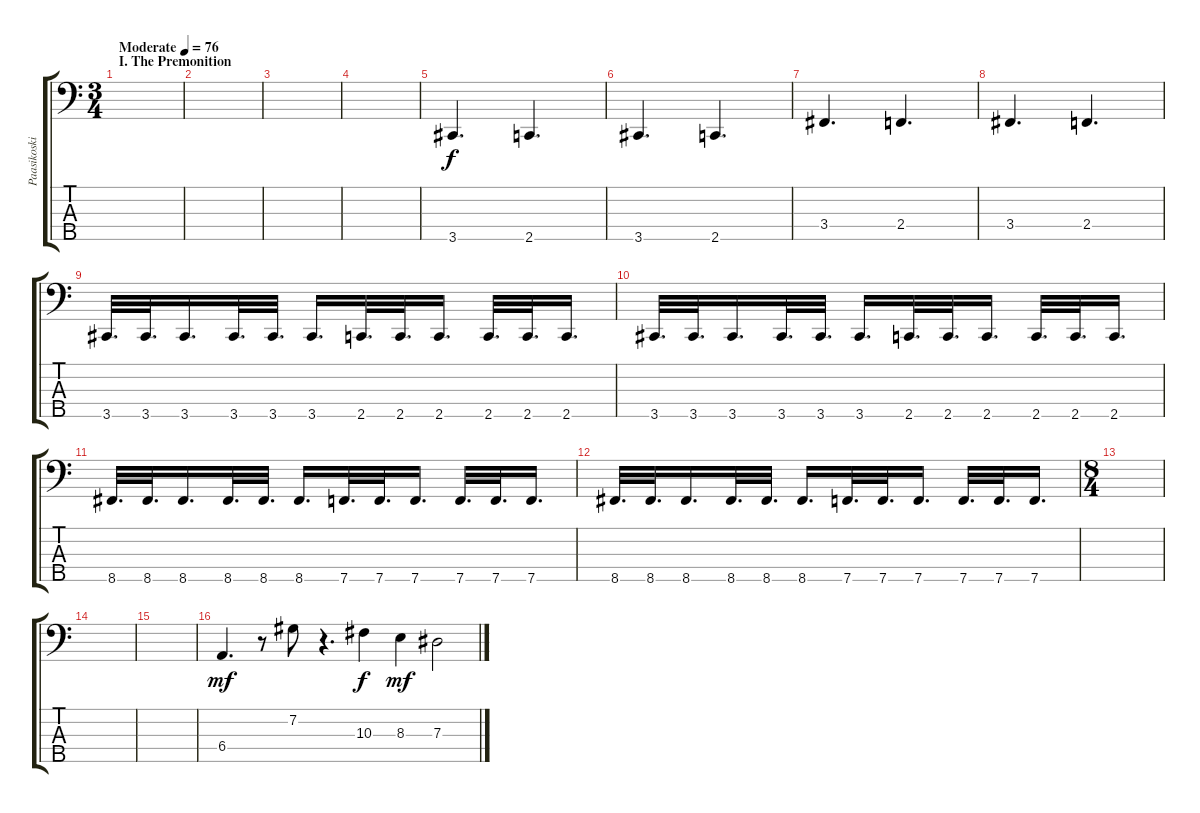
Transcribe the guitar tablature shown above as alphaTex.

\track ("Paasikoski (Bass)" "Paasikoski") {instrument electricbassfinger}
\staff {score tabs}
\tuning (Gb2 Db2 Ab1 Eb1 Bb0) {hide}
\ts (3 4)
\section ("" "I. The Premonition")
\tempo (76 "Moderate")
\clef f4
\ks c
|
|
|
|
3.5.4{d} 2.5.4{d} |
3.5.4{d} 2.5.4{d} |
3.4.4{d} 2.4.4{d} |
3.4.4{d} 2.4.4{d} |
3.5.32{d} 3.5.32{d} 3.5.16{d} 3.5.32{d} 3.5.32{d} 3.5.16{d} 2.5.32{d} 2.5.32{d} 2.5.16{d} 2.5.32{d} 2.5.32{d} 2.5.16{d} |
3.5.32{d} 3.5.32{d} 3.5.16{d} 3.5.32{d} 3.5.32{d} 3.5.16{d} 2.5.32{d} 2.5.32{d} 2.5.16{d} 2.5.32{d} 2.5.32{d} 2.5.16{d} |
8.5.32{d} 8.5.32{d} 8.5.16{d} 8.5.32{d} 8.5.32{d} 8.5.16{d} 7.5.32{d} 7.5.32{d} 7.5.16{d} 7.5.32{d} 7.5.32{d} 7.5.16{d} |
8.5.32{d} 8.5.32{d} 8.5.16{d} 8.5.32{d} 8.5.32{d} 8.5.16{d} 7.5.32{d} 7.5.32{d} 7.5.16{d} 7.5.32{d} 7.5.32{d} 7.5.16{d} |
\ts (8 4)
|
|
|
6.4.4{d dy mf} r.8 7.2.8 r.4{d} 10.3.4{dy f} 8.3.4{dy mf} 7.3.2
